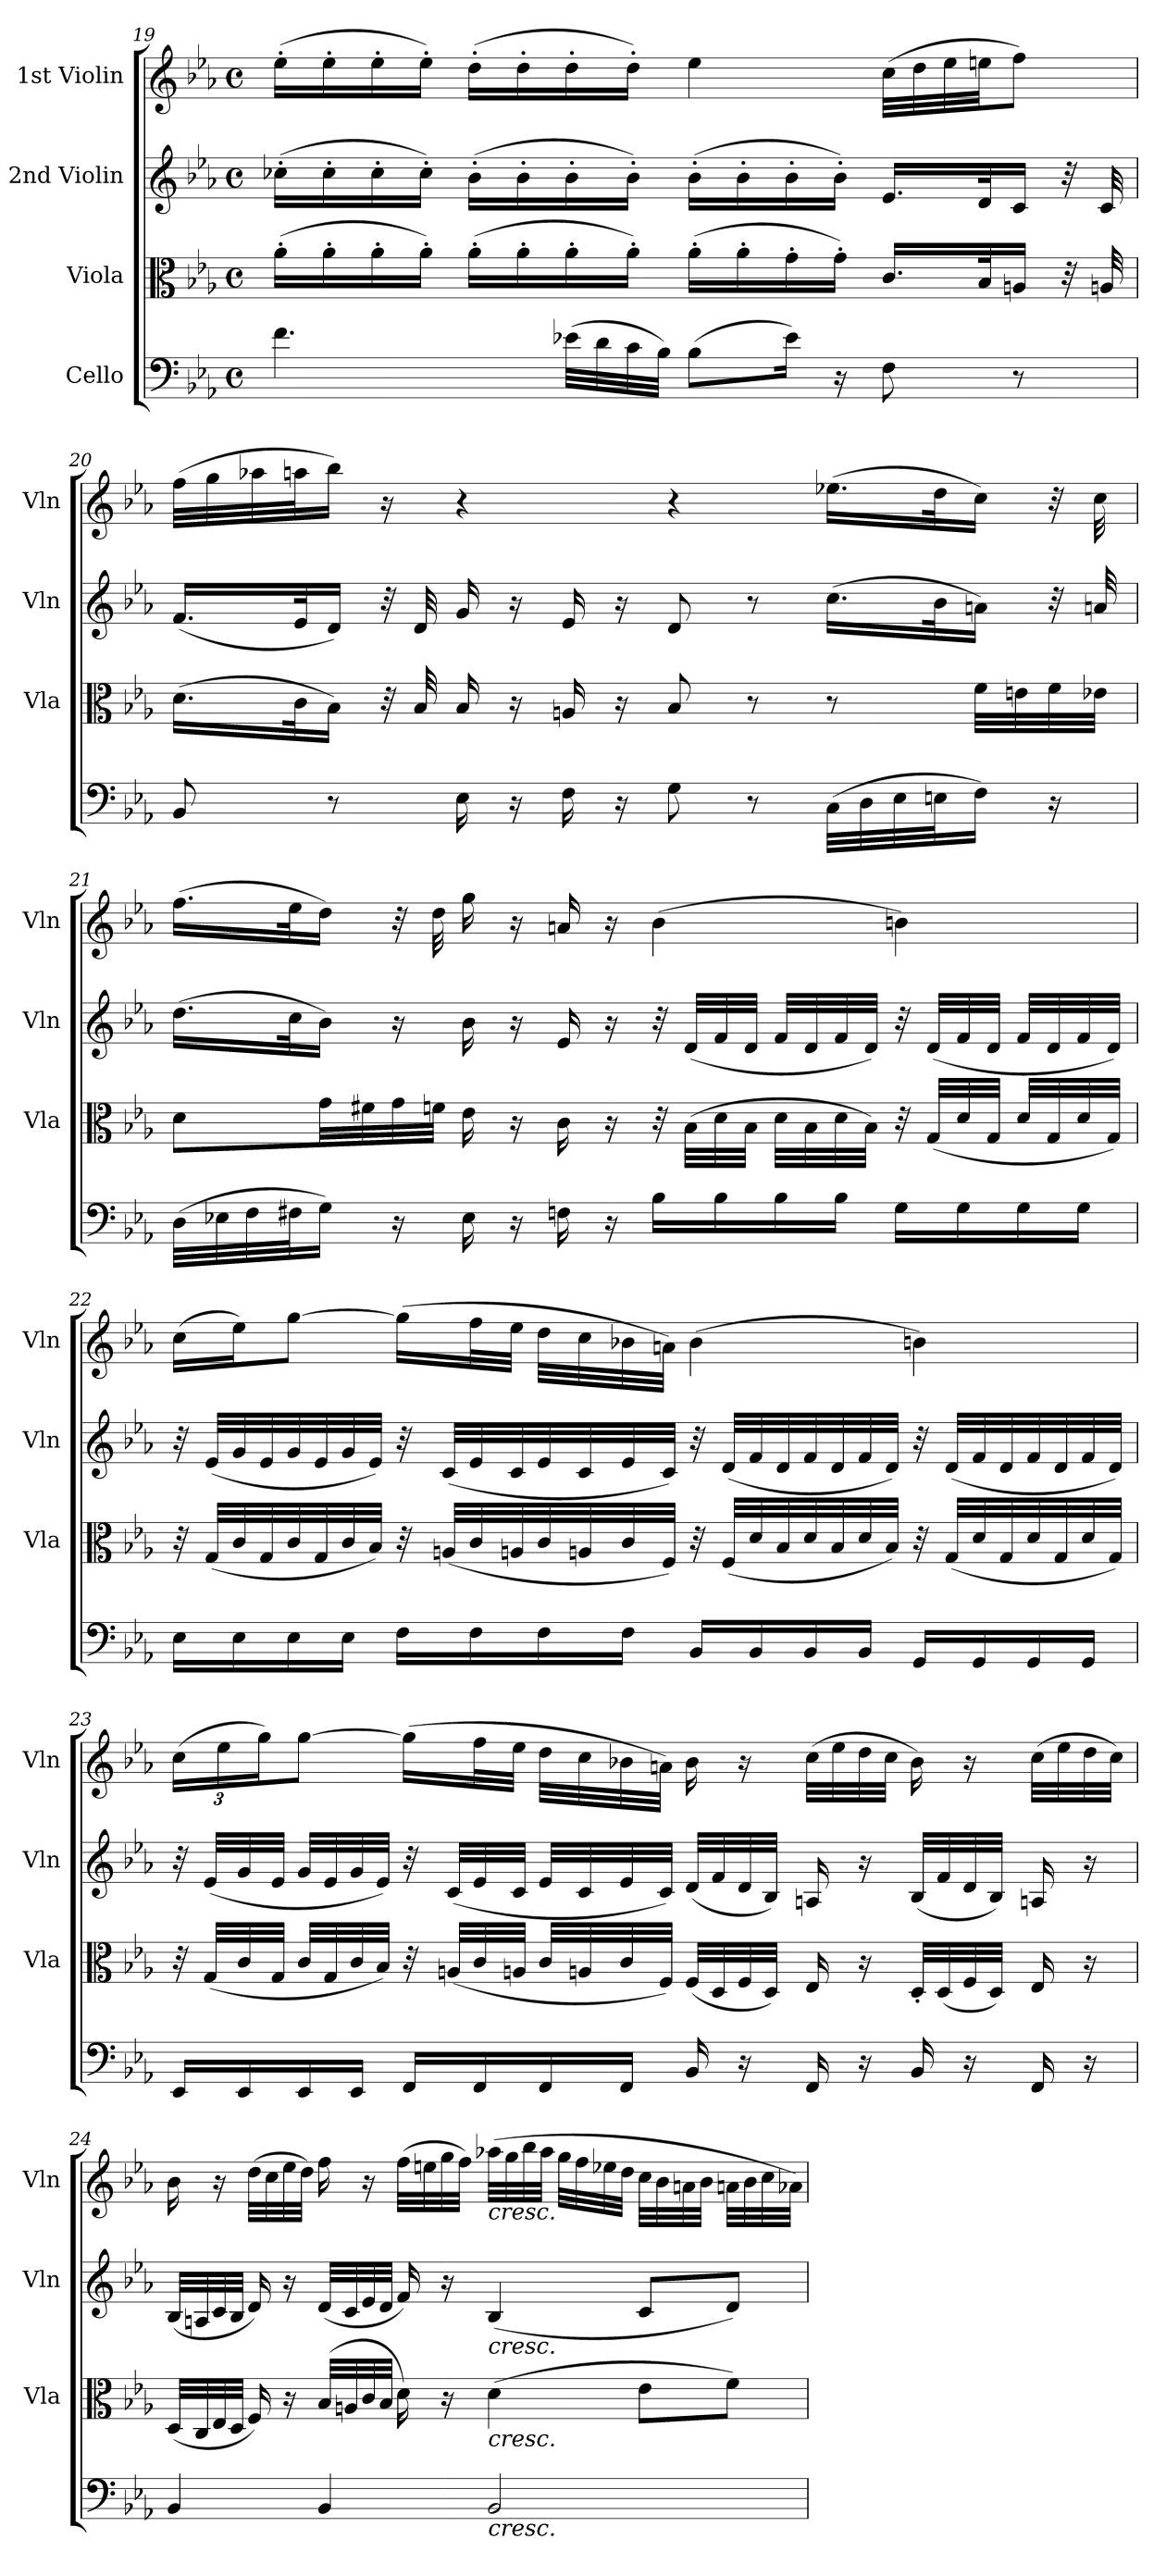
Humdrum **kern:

**kern	**kern	**kern	**kern
*part4	*part3	*part2	*part1
*staff4	*staff3	*staff2	*staff1
*I"Cello	*I"Viola	*I"2nd Violin	*I"1st Violin
*	*I'Vla	*I'Vln	*I'Vln
*clefF4	*clefC3	*clefG2	*clefG2
*k[b-e-a-]	*k[b-e-a-]	*k[b-e-a-]	*k[b-e-a-]
*E-:	*E-:	*E-:	*E-:
*M4/4	*M4/4	*M4/4	*M4/4
*met(c)	*met(c)	*met(c)	*met(c)
=19	=19	=19	=19
4.f	(16a-'LL	(16cc-X'LL	(16ee-'LL
.	16a-'	16cc-'	16ee-'
.	16a-'	16cc-'	16ee-'
.	16a-'JJ)	16cc-'JJ)	16ee-'JJ)
.	(16a-'LL	(16b-'LL	(16dd'LL
.	16a-'	16b-'	16dd'
(32e-XLLL	16a-'	16b-'	16dd'
32d	.	.	.
32c	16a-'JJ)	16b-'JJ)	16dd'JJ)
32B-JJJ)	.	.	.
(8B-L	(16a-'LL	(16b-'LL	4ee-
.	16a-'	16b-'	.
16e-Jk)	16g'	16b-'	.
16r	16g'JJ)	16b-'JJ)	.
8F	16.cLL	16.e-LL	(32ccLLL
.	.	.	32dd
.	.	.	32ee-
.	32B-K	32dK	32eenJJ
8r	16AnJJ	16cJJ	8ffJ)
.	32r	32r	.
.	32An	32c	.
=20	=20	=20	=20
8BB-	(16.dLL	(16.fLL	(32ffLLL
.	.	.	32gg
.	.	.	32aa-X
.	32cK	32e-K	32aanJ
8r	16B-JJ)	16dJJ)	16bb-JJ)
.	32r	32r	16r
.	32B-	32d	.
16E-	16B-	16g	4r
16r	16r	16r	.
16F	16An	16e-	.
16r	16r	16r	.
8G	8B-	8d	4r
8r	8r	8r	.
(32CLLL	8r	(16.ccLL	(16.ee-XLL
32D	.	.	.
32E-	.	.	.
32EnJ	.	32b-K	32ddK
16FJJ)	32fLLL	16anJJ)	16ccJJ)
.	32en	.	.
16r	32f	32r	32r
.	32e-XJJJ	32an	32cc
=21	=21	=21	=21
(32DLLL	8dL	(16.ddLL	(16.ffLL
32E-X	.	.	.
32F	.	.	.
32F#XJ	.	32ccK	32ee-K
16GJJ)	32gLL	16b-JJ)	16ddJJ)
.	32f#X	.	.
16r	32g	16r	32r
.	32fnJJJ	.	32dd
16E-	16e-	16b-	16gg
16r	16r	16r	16r
16Fn	16c	16e-	16an
16r	16r	16r	16r
16B-LL	32r	32r	(4b-
.	(32B-LLL	(32dLLL	.
16B-	32d	32f	.
.	32B-JJJ	32dJJJ	.
16B-	32dLLL	32fLLL	.
.	32B-	32d	.
16B-JJ	32d	32f	.
.	32B-JJJ)	32dJJJ)	.
16GLL	32r	32r	4bn)
.	(32GLLL	(32dLLL	.
16G	32d	32f	.
.	32GJJJ	32dJJJ	.
16G	32dLLL	32fLLL	.
.	32G	32d	.
16GJJ	32d	32f	.
.	32GJJJ)	32dJJJ)	.
=22	=22	=22	=22
16E-LL	32r	32r	(16ccLL
.	(32GLLL	(32e-LLL	.
16E-	32c	32g	16ee-J)
.	32G	32e-	.
16E-	32c	32g	[8ggJ
.	32G	32e-	.
16E-JJ	32c	32g	.
.	32B-JJJ)	32e-JJJ)	.
16FLL	32r	32r	(16ggLL]
.	(32AnLLL	(32cLLL	.
16F	32c	32e-	32ffL
.	32An	32c	32ee-JJJ
16F	32c	32e-	32ddLLL
.	32An	32c	32cc
16FJJ	32c	32e-	32b-X
.	32FJJJ)	32cJJJ)	32anJJJ)
16BB-LL	32r	32r	(4b-
.	(32FLLL	(32dLLL	.
16BB-	32d	32f	.
.	32B-	32d	.
16BB-	32d	32f	.
.	32B-	32d	.
16BB-JJ	32d	32f	.
.	32B-JJJ)	32dJJJ)	.
16GGLL	32r	32r	4bn)
.	(32GLLL	(32dLLL	.
16GG	32d	32f	.
.	32G	32d	.
16GG	32d	32f	.
.	32G	32d	.
16GGJJ	32d	32f	.
.	32GJJJ)	32dJJJ)	.
=23	=23	=23	=23
16EE-LL	32r	32r	(24ccLL
.	(32GLLL	(32e-LLL	.
.	.	.	24ee-
16EE-	32c	32g	.
.	.	.	24ggJ)
.	32GJJJ	32e-JJJ	.
16EE-	32cLLL	32gLLL	[8ggJ
.	32G	32e-	.
16EE-JJ	32c	32g	.
.	32B-JJJ)	32e-JJJ)	.
16FFLL	32r	32r	(16ggLL]
.	(32AnLLL	(32cLLL	.
16FF	32c	32e-	32ffL
.	32AnJJJ	32cJJJ	32ee-JJJ
16FF	32cLLL	32e-LLL	32ddLLL
.	32An	32c	32cc
16FFJJ	32c	32e-	32b-X
.	32FJJJ)	32cJJJ)	32anJJJ)
16BB-	(32FLLL	(32dLLL	16b-
.	32D	32f	.
16r	32F	32d	16r
.	32DJJJ)	32B-JJJ)	.
16FF	16E-	16An	(32ccLLL
.	.	.	32ee-
16r	16r	16r	32dd
.	.	.	32ccJJJ
16BB-	32D'LLL	(32B-LLL	16b-)
.	(32D	32f	.
16r	32F	32d	16r
.	32DJJJ)	32B-JJJ)	.
16FF	16E-	16An	(32ccLLL
.	.	.	32ee-
16r	16r	16r	32dd
.	.	.	32ccJJJ)
=24	=24	=24	=24
4BB-	(32DLLL	(32B-LLL	16b-
.	32C	32An	.
.	32E-	32c	16r
.	32DJJJ	32B-JJJ	.
.	16F)	16d)	(32ddLLL
.	.	.	32cc
.	16r	16r	32ee-
.	.	.	32ddJJJ)
4BB-	(32B-LLL	(32dLLL	16ff
.	32An	32c	.
.	32c	32e-	16r
.	32B-JJJ	32dJJJ	.
.	16d)	16f)	(32ffLLL
.	.	.	32een
.	16r	16r	32gg
.	.	.	32ffJJJ)
!	!	!	!LO:TX:b:i:t=cresc.
!	!	!LO:TX:b:i:t=cresc.	!
!	!LO:TX:b:i:t=cresc.	!	!
!LO:TX:b:i:t=cresc.	!	!	!
2BB-	(4d	(4B-	(32aa-XLLL
.	.	.	32gg
.	.	.	32bb-
.	.	.	32aa-JJJ
.	.	.	32ggLLL
.	.	.	32ff
.	.	.	32ee-X
.	.	.	32ddJJJ
.	8e-L	8cL	32ccLLL
.	.	.	32b-
.	.	.	32an
.	.	.	32b-JJJ
.	8fJ)	8dJ)	32anLLL
.	.	.	32b-
.	.	.	32cc
.	.	.	32a-XJJJ)
=	=	=	=
*-	*-	*-	*-
